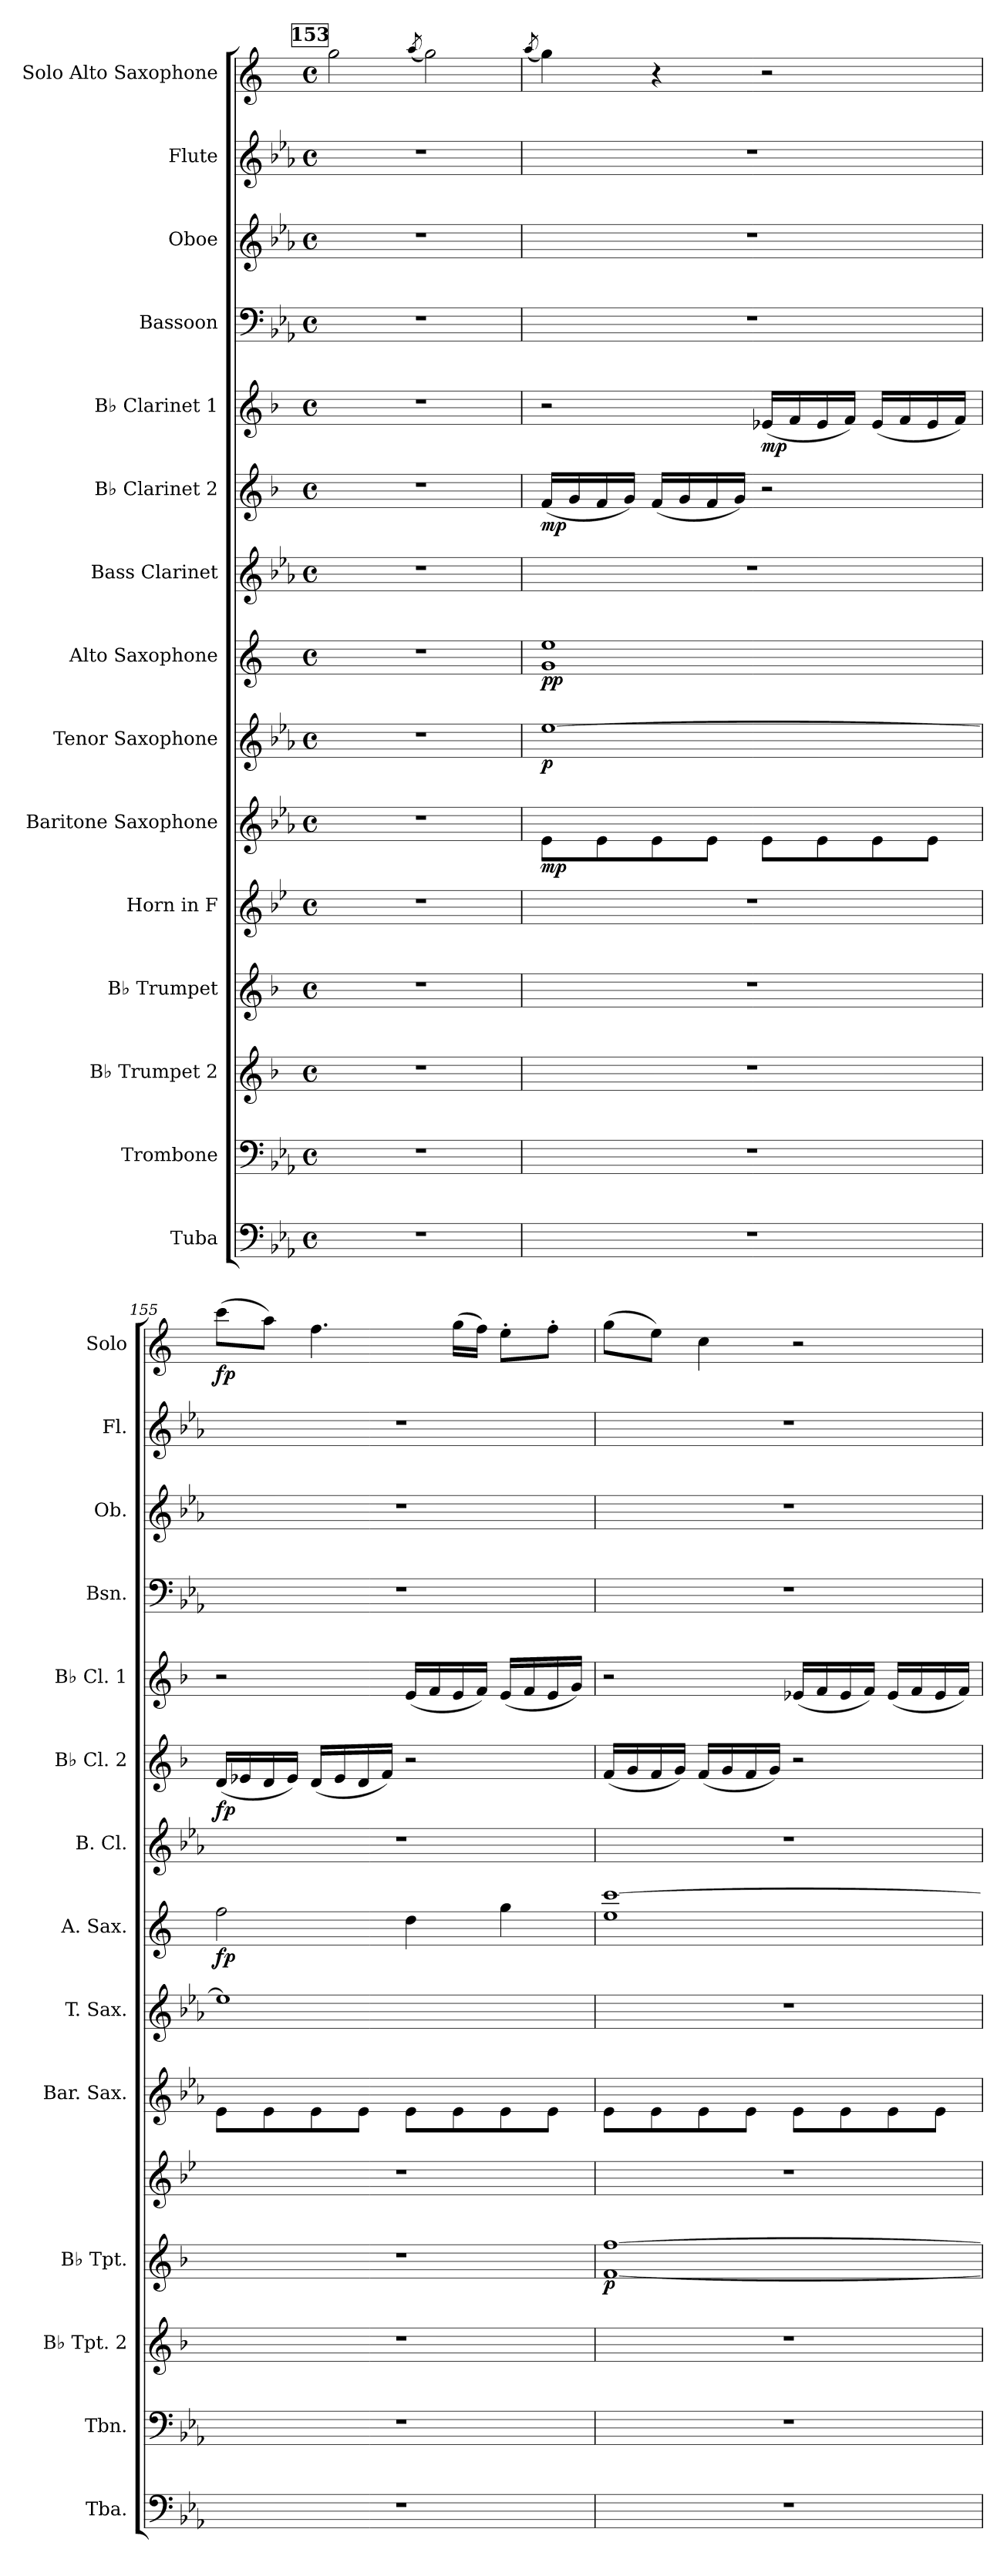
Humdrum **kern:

**kern	**kern	**kern	**kern	**dynam	**kern	**kern	**dynam	**kern	**dynam	**kern	**dynam	**kern	**kern	**dynam	**kern	**dynam	**kern	**kern	**kern	**kern	**dynam
*part15	*part14	*part13	*part12	*part12	*part11	*part10	*part10	*part9	*part9	*part8	*part8	*part7	*part6	*part6	*part5	*part5	*part4	*part3	*part2	*part1	*part1
*staff15	*staff14	*staff13	*staff12	*staff12	*staff11	*staff10	*staff10	*staff9	*staff9	*staff8	*staff8	*staff7	*staff6	*staff6	*staff5	*staff5	*staff4	*staff3	*staff2	*staff1	*staff1
*I"Tuba	*I"Trombone	*I"B♭ Trumpet 2	*I"B♭ Trumpet	*	*I"Horn in F	*I"Baritone Saxophone	*	*I"Tenor Saxophone	*	*I"Alto Saxophone	*	*I"Bass Clarinet	*I"B♭ Clarinet 2	*	*I"B♭ Clarinet 1	*	*I"Bassoon	*I"Oboe	*I"Flute	*I"Solo Alto Saxophone	*
*I'Tba.	*I'Tbn.	*I'B♭ Tpt. 2	*I'B♭ Tpt.	*	*	*I'Bar. Sax.	*	*I'T. Sax.	*	*I'A. Sax.	*	*I'B. Cl.	*I'B♭ Cl. 2	*	*I'B♭ Cl. 1	*	*I'Bsn.	*I'Ob.	*I'Fl.	*I'Solo	*
*clefF4	*clefF4	*clefG2	*clefG2	*	*clefG2	*clefG2	*	*clefG2	*	*clefG2	*	*clefG2	*clefG2	*	*clefG2	*	*clefF4	*clefG2	*clefG2	*clefG2	*
*	*	*ITrd1c2	*ITrd1c2	*	*ITrd4c7	*ITrd12c21	*	*ITrd8c14	*	*ITrd5c9	*	*ITrd8c14	*ITrd1c2	*	*ITrd1c2	*	*	*	*	*ITrd5c9	*
*k[b-e-a-]	*k[b-e-a-]	*k[b-e-a-]	*k[b-e-a-]	*	*k[b-e-a-]	*k[b-e-a-]	*	*k[b-e-a-]	*	*k[b-e-a-]	*	*k[b-e-a-]	*k[b-e-a-]	*	*k[b-e-a-]	*	*k[b-e-a-]	*k[b-e-a-]	*k[b-e-a-]	*k[b-e-a-]	*
*M4/4	*M4/4	*M4/4	*M4/4	*	*M4/4	*M4/4	*	*M4/4	*	*M4/4	*	*M4/4	*M4/4	*	*M4/4	*	*M4/4	*M4/4	*M4/4	*M4/4	*
*met(c)	*met(c)	*met(c)	*met(c)	*	*met(c)	*met(c)	*	*met(c)	*	*met(c)	*	*met(c)	*met(c)	*	*met(c)	*	*met(c)	*met(c)	*met(c)	*met(c)	*
!!LO:REH:place=s1:a:B:fs=14:t=153
=153	=153	=153	=153	=153	=153	=153	=153	=153	=153	=153	=153	=153	=153	=153	=153	=153	=153	=153	=153	=153	=153
1r	1r	1r	1r	.	1r	1r	.	1r	.	1r	.	1r	1r	.	1r	.	1r	1r	1r	2b-\	.
.	.	.	.	.	.	.	.	.	.	.	.	.	.	.	.	.	.	.	.	(<8qcc/	.
.	.	.	.	.	.	.	.	.	.	.	.	.	.	.	.	.	.	.	.	2b-\)	.
=154	=154	=154	=154	=154	=154	=154	=154	=154	=154	=154	=154	=154	=154	=154	=154	=154	=154	=154	=154	=154	=154
.	.	.	.	.	.	.	.	.	.	.	.	.	.	.	.	.	.	.	.	(<8qcc/	.
!	!	!	!	!	!	!	!LO:DY:b	!	!LO:DY:b	!	!LO:DY:b	!	!	!	!	!	!	!	!	!	!
!	!	!	!	!	!	!	!	!	!	!	!LO:DY:n=1:b	!	!	!LO:DY:b	!	!	!	!	!	!	!
1r	1r	1r	1r	.	1r	8E-\L	mp	[1e-	p	1B- 1g	p p	1r	(<16e-/LL	mp	2r	.	1r	1r	1r	4b-\)	.
.	.	.	.	.	.	.	.	.	.	.	.	.	16f/	.	.	.	.	.	.	.	.
.	.	.	.	.	.	8E-\	.	.	.	.	.	.	16e-/	.	.	.	.	.	.	.	.
.	.	.	.	.	.	.	.	.	.	.	.	.	16f/JJ)	.	.	.	.	.	.	.	.
.	.	.	.	.	.	8E-\	.	.	.	.	.	.	(<16e-/LL	.	.	.	.	.	.	4r	.
.	.	.	.	.	.	.	.	.	.	.	.	.	16f/	.	.	.	.	.	.	.	.
.	.	.	.	.	.	8E-\J	.	.	.	.	.	.	16e-/	.	.	.	.	.	.	.	.
.	.	.	.	.	.	.	.	.	.	.	.	.	16f/JJ)	.	.	.	.	.	.	.	.
!	!	!	!	!	!	!	!	!	!	!	!	!	!	!	!	!LO:DY:b	!	!	!	!	!
.	.	.	.	.	.	8E-\L	.	.	.	.	.	.	2r	.	(<16d-X/LL	mp	.	.	.	2r	.
.	.	.	.	.	.	.	.	.	.	.	.	.	.	.	16e-/	.	.	.	.	.	.
.	.	.	.	.	.	8E-\	.	.	.	.	.	.	.	.	16d-/	.	.	.	.	.	.
.	.	.	.	.	.	.	.	.	.	.	.	.	.	.	16e-/JJ)	.	.	.	.	.	.
.	.	.	.	.	.	8E-\	.	.	.	.	.	.	.	.	(<16d-/LL	.	.	.	.	.	.
.	.	.	.	.	.	.	.	.	.	.	.	.	.	.	16e-/	.	.	.	.	.	.
.	.	.	.	.	.	8E-\J	.	.	.	.	.	.	.	.	16d-/	.	.	.	.	.	.
.	.	.	.	.	.	.	.	.	.	.	.	.	.	.	16e-/JJ)	.	.	.	.	.	.
=155	=155	=155	=155	=155	=155	=155	=155	=155	=155	=155	=155	=155	=155	=155	=155	=155	=155	=155	=155	=155	=155
!	!	!	!	!	!	!	!LO:DY:b	!	!	!	!	!	!	!	!	!	!	!	!	!	!
!	!	!	!	!	!	!	!LO:DY:n=1:b	!	!	!	!LO:DY:b	!	!	!LO:DY:b	!	!	!	!	!	!	!LO:DY:b
1r	1r	1r	1r	.	1r	8E-\L	fp fp	1e-]	.	2a-\	fp	1r	(<16c/LL	fp	2r	.	1r	1r	1r	(>8ee-\L	fp
.	.	.	.	.	.	.	.	.	.	.	.	.	16d-X/	.	.	.	.	.	.	.	.
.	.	.	.	.	.	8E-\	.	.	.	.	.	.	16c/	.	.	.	.	.	.	8cc\J)	.
.	.	.	.	.	.	.	.	.	.	.	.	.	16d-/JJ)	.	.	.	.	.	.	.	.
.	.	.	.	.	.	8E-\	.	.	.	.	.	.	(<16c/LL	.	.	.	.	.	.	4.a-\	.
.	.	.	.	.	.	.	.	.	.	.	.	.	16d-/	.	.	.	.	.	.	.	.
.	.	.	.	.	.	8E-\J	.	.	.	.	.	.	16c/	.	.	.	.	.	.	.	.
.	.	.	.	.	.	.	.	.	.	.	.	.	16e-/JJ)	.	.	.	.	.	.	.	.
.	.	.	.	.	.	8E-\L	.	.	.	4f\	.	.	2r	.	(<16d/LL	.	.	.	.	.	.
.	.	.	.	.	.	.	.	.	.	.	.	.	.	.	16e-/	.	.	.	.	.	.
.	.	.	.	.	.	8E-\	.	.	.	.	.	.	.	.	16d/	.	.	.	.	(>16b-\LL	.
.	.	.	.	.	.	.	.	.	.	.	.	.	.	.	16e-/JJ)	.	.	.	.	16a-\JJ)	.
.	.	.	.	.	.	8E-\	.	.	.	4b-\	.	.	.	.	(<16d/LL	.	.	.	.	8g'\L	.
.	.	.	.	.	.	.	.	.	.	.	.	.	.	.	16e-/	.	.	.	.	.	.
.	.	.	.	.	.	8E-\J	.	.	.	.	.	.	.	.	16d/	.	.	.	.	8a-'\J	.
.	.	.	.	.	.	.	.	.	.	.	.	.	.	.	16f/JJ)	.	.	.	.	.	.
!!LO:PB:g=z
=156	=156	=156	=156	=156	=156	=156	=156	=156	=156	=156	=156	=156	=156	=156	=156	=156	=156	=156	=156	=156	=156
*	*	*	*	*	*	*	*	*	*	*^	*	*	*	*	*	*	*	*	*	*	*
!	!	!	!	!LO:DY:b	!	!	!	!	!	!	!	!	!	!	!	!	!	!	!	!	!	!
1r	1r	1r	[1e- [1ee-	p	1r	8E-\L	.	1r	.	[1ee-	1g	.	1r	(<16e-/LL	.	2r	.	1r	1r	1r	(>8b-\L	.
.	.	.	.	.	.	.	.	.	.	.	.	.	.	16f/	.	.	.	.	.	.	.	.
.	.	.	.	.	.	8E-\	.	.	.	.	.	.	.	16e-/	.	.	.	.	.	.	8g\J)	.
.	.	.	.	.	.	.	.	.	.	.	.	.	.	16f/JJ)	.	.	.	.	.	.	.	.
.	.	.	.	.	.	8E-\	.	.	.	.	.	.	.	(<16e-/LL	.	.	.	.	.	.	4e-\	.
.	.	.	.	.	.	.	.	.	.	.	.	.	.	16f/	.	.	.	.	.	.	.	.
.	.	.	.	.	.	8E-\J	.	.	.	.	.	.	.	16e-/	.	.	.	.	.	.	.	.
.	.	.	.	.	.	.	.	.	.	.	.	.	.	16f/JJ)	.	.	.	.	.	.	.	.
.	.	.	.	.	.	8E-\L	.	.	.	.	.	.	.	2r	.	(<16d-X/LL	.	.	.	.	2r	.
.	.	.	.	.	.	.	.	.	.	.	.	.	.	.	.	16e-/	.	.	.	.	.	.
.	.	.	.	.	.	8E-\	.	.	.	.	.	.	.	.	.	16d-/	.	.	.	.	.	.
.	.	.	.	.	.	.	.	.	.	.	.	.	.	.	.	16e-/JJ)	.	.	.	.	.	.
.	.	.	.	.	.	8E-\	.	.	.	.	.	.	.	.	.	(<16d-/LL	.	.	.	.	.	.
.	.	.	.	.	.	.	.	.	.	.	.	.	.	.	.	16e-/	.	.	.	.	.	.
.	.	.	.	.	.	8E-\J	.	.	.	.	.	.	.	.	.	16d-/	.	.	.	.	.	.
.	.	.	.	.	.	.	.	.	.	.	.	.	.	.	.	16e-/JJ)	.	.	.	.	.	.
*	*	*	*	*	*	*	*	*	*	*v	*v	*	*	*	*	*	*	*	*	*	*	*
=	=	=	=	=	=	=	=	=	=	=	=	=	=	=	=	=	=	=	=	=	=
*-	*-	*-	*-	*-	*-	*-	*-	*-	*-	*-	*-	*-	*-	*-	*-	*-	*-	*-	*-	*-	*-
